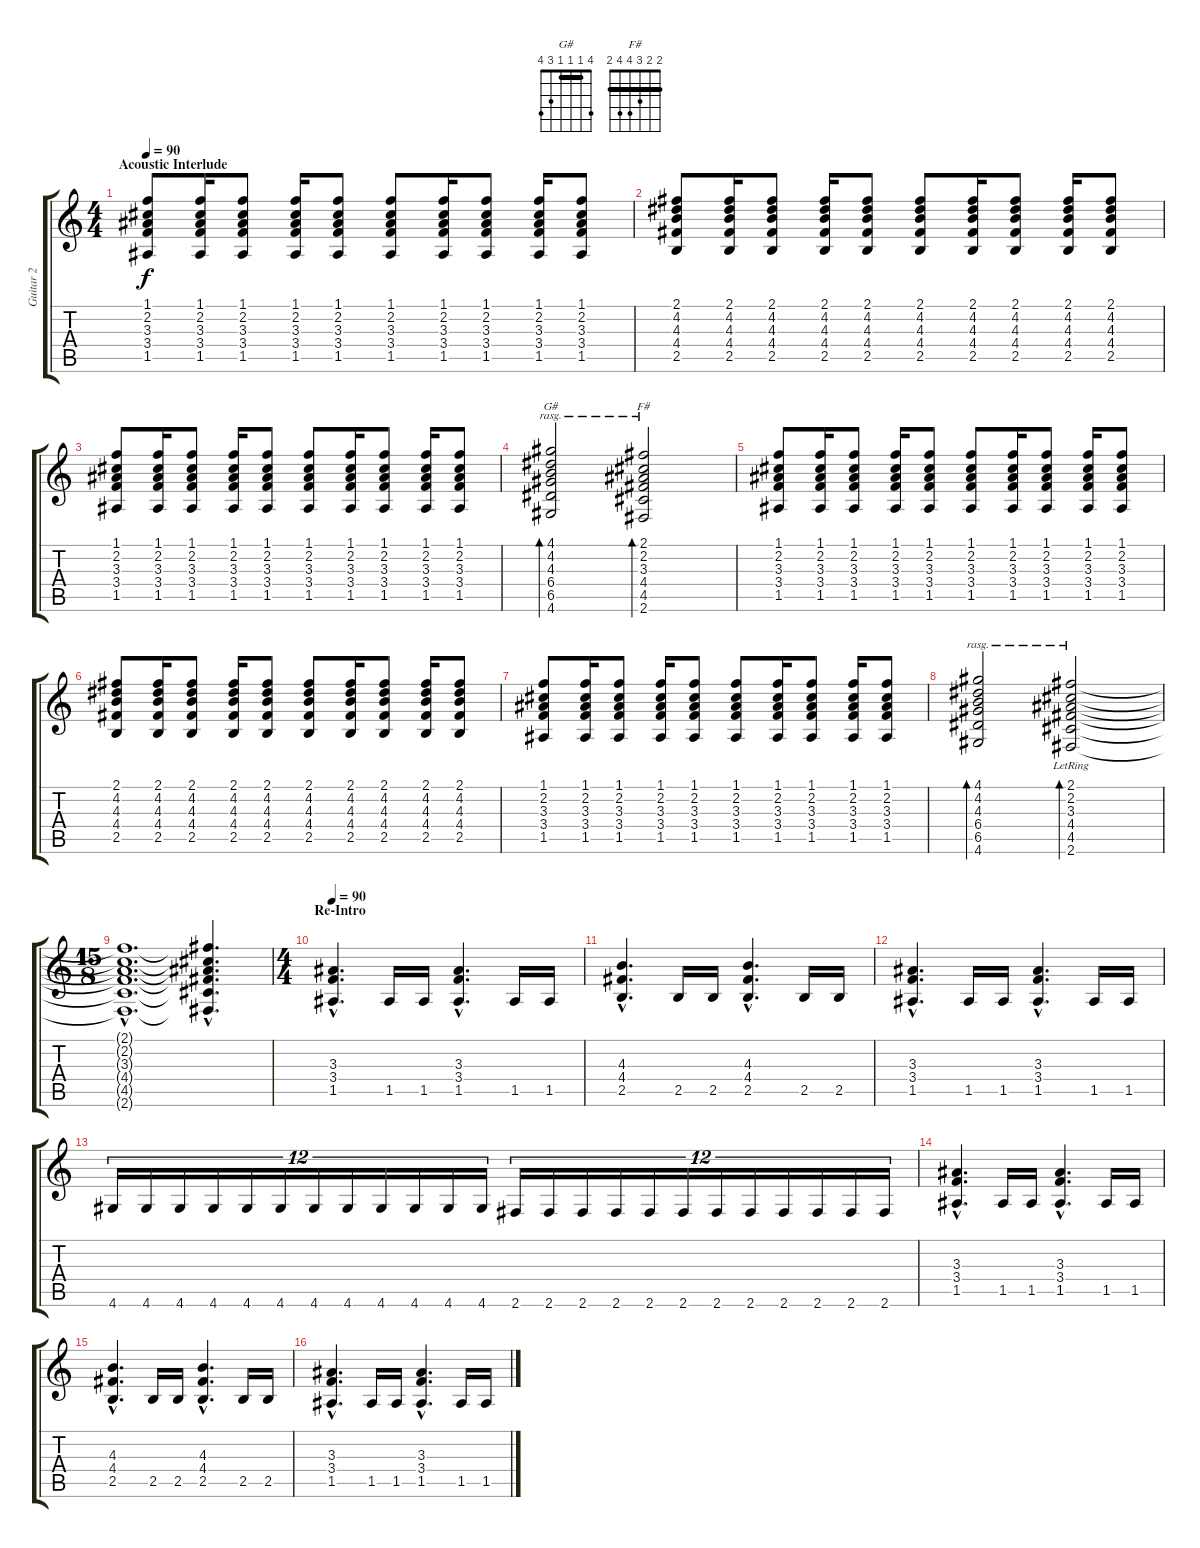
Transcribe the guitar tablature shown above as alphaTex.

\track ("Guitar 2" "Guitar 2") {instrument distortionguitar}
\staff {score tabs}
\tuning (E4 B3 G3 D3 A2 E2) {hide}
\chord ("G#" 4 1 1 1 3 4) {barre 1}
\chord ("F#" 2 2 3 4 4 2) {barre 2}
\ts (4 4)
\section ("" "Acoustic Interlude")
\tempo 90
\clef g2
\ks c
(1.1 2.2 3.3 3.4 1.5).8{dy f volume 14 instrument acousticguitarnylon} (1.1 2.2 3.3 3.4 1.5).16 (1.1 2.2 3.3 3.4 1.5).8 (1.1 2.2 3.3 3.4 1.5).16 (1.1 2.2 3.3 3.4 1.5).8 (1.1 2.2 3.3 3.4 1.5).8 (1.1 2.2 3.3 3.4 1.5).16 (1.1 2.2 3.3 3.4 1.5).8 (1.1 2.2 3.3 3.4 1.5).16 (1.1 2.2 3.3 3.4 1.5).8 |
(2.1 4.2 4.3 4.4 2.5).8 (2.1 4.2 4.3 4.4 2.5).16 (2.1 4.2 4.3 4.4 2.5).8 (2.1 4.2 4.3 4.4 2.5).16 (2.1 4.2 4.3 4.4 2.5).8 (2.1 4.2 4.3 4.4 2.5).8 (2.1 4.2 4.3 4.4 2.5).16 (2.1 4.2 4.3 4.4 2.5).8 (2.1 4.2 4.3 4.4 2.5).16 (2.1 4.2 4.3 4.4 2.5).8 |
(1.1 2.2 3.3 3.4 1.5).8 (1.1 2.2 3.3 3.4 1.5).16 (1.1 2.2 3.3 3.4 1.5).8 (1.1 2.2 3.3 3.4 1.5).16 (1.1 2.2 3.3 3.4 1.5).8 (1.1 2.2 3.3 3.4 1.5).8 (1.1 2.2 3.3 3.4 1.5).16 (1.1 2.2 3.3 3.4 1.5).8 (1.1 2.2 3.3 3.4 1.5).16 (1.1 2.2 3.3 3.4 1.5).8 |
(4.1 4.2 4.3 6.4 6.5 4.6).2{bd 60 ch "G#" rasg ii} (2.1 2.2 3.3 4.4 4.5 2.6).2{bd 120 ch "F#" rasg ii} |
(1.1 2.2 3.3 3.4 1.5).8{instrument acousticguitarnylon} (1.1 2.2 3.3 3.4 1.5).16 (1.1 2.2 3.3 3.4 1.5).8 (1.1 2.2 3.3 3.4 1.5).16 (1.1 2.2 3.3 3.4 1.5).8 (1.1 2.2 3.3 3.4 1.5).8 (1.1 2.2 3.3 3.4 1.5).16 (1.1 2.2 3.3 3.4 1.5).8 (1.1 2.2 3.3 3.4 1.5).16 (1.1 2.2 3.3 3.4 1.5).8 |
(2.1 4.2 4.3 4.4 2.5).8 (2.1 4.2 4.3 4.4 2.5).16 (2.1 4.2 4.3 4.4 2.5).8 (2.1 4.2 4.3 4.4 2.5).16 (2.1 4.2 4.3 4.4 2.5).8 (2.1 4.2 4.3 4.4 2.5).8 (2.1 4.2 4.3 4.4 2.5).16 (2.1 4.2 4.3 4.4 2.5).8 (2.1 4.2 4.3 4.4 2.5).16 (2.1 4.2 4.3 4.4 2.5).8 |
(1.1 2.2 3.3 3.4 1.5).8 (1.1 2.2 3.3 3.4 1.5).16 (1.1 2.2 3.3 3.4 1.5).8 (1.1 2.2 3.3 3.4 1.5).16 (1.1 2.2 3.3 3.4 1.5).8 (1.1 2.2 3.3 3.4 1.5).8 (1.1 2.2 3.3 3.4 1.5).16 (1.1 2.2 3.3 3.4 1.5).8 (1.1 2.2 3.3 3.4 1.5).16 (1.1 2.2 3.3 3.4 1.5).8 |
(4.1 4.2 4.3 6.4 6.5 4.6).2{bd 60 rasg ii} (2.1{lr} 2.2{lr} 3.3{lr} 4.4{lr} 4.5{lr} 2.6{lr}).2{bd 120 rasg ii} |
\ts (15 8)
(2.1{hac t} 2.2{hac t} 3.3{hac t} 4.4{hac t} 4.5{hac t} 2.6{hac t}).1{d} (2.1{hac t} 2.2{hac t} 3.3{hac t} 4.4{hac t} 4.5{hac t} 2.6{hac t}).4{d} |
\ts (4 4)
\section ("" "Re-Intro")
\tempo 90
(3.3{hac} 3.4{hac} 1.5{hac}).4{d volume 14 instrument distortionguitar} 1.5.16 1.5.16 (3.3{hac} 3.4{hac} 1.5{hac}).4{d} 1.5.16 1.5.16 |
(4.3{hac} 4.4{hac} 2.5{hac}).4{d} 2.5.16 2.5.16 (4.3{hac} 4.4{hac} 2.5{hac}).4{d} 2.5.16 2.5.16 |
(3.3{hac} 3.4{hac} 1.5{hac}).4{d} 1.5.16 1.5.16 (3.3{hac} 3.4{hac} 1.5{hac}).4{d} 1.5.16 1.5.16 |
4.6.16{tu (12 8)} 4.6.16{tu (12 8)} 4.6.16{tu (12 8)} 4.6.16{tu (12 8)} 4.6.16{tu (12 8)} 4.6.16{tu (12 8)} 4.6.16{tu (12 8)} 4.6.16{tu (12 8)} 4.6.16{tu (12 8)} 4.6.16{tu (12 8)} 4.6.16{tu (12 8)} 4.6.16{tu (12 8)} 2.6.16{tu (12 8)} 2.6.16{tu (12 8)} 2.6.16{tu (12 8)} 2.6.16{tu (12 8)} 2.6.16{tu (12 8)} 2.6.16{tu (12 8)} 2.6.16{tu (12 8)} 2.6.16{tu (12 8)} 2.6.16{tu (12 8)} 2.6.16{tu (12 8)} 2.6.16{tu (12 8)} 2.6.16{tu (12 8)} |
(3.3{hac} 3.4{hac} 1.5{hac}).4{d volume 16 instrument distortionguitar} 1.5.16 1.5.16 (3.3{hac} 3.4{hac} 1.5{hac}).4{d} 1.5.16 1.5.16 |
(4.3{hac} 4.4{hac} 2.5{hac}).4{d} 2.5.16 2.5.16 (4.3{hac} 4.4{hac} 2.5{hac}).4{d} 2.5.16 2.5.16 |
(3.3{hac} 3.4{hac} 1.5{hac}).4{d} 1.5.16 1.5.16 (3.3{hac} 3.4{hac} 1.5{hac}).4{d} 1.5.16 1.5.16
